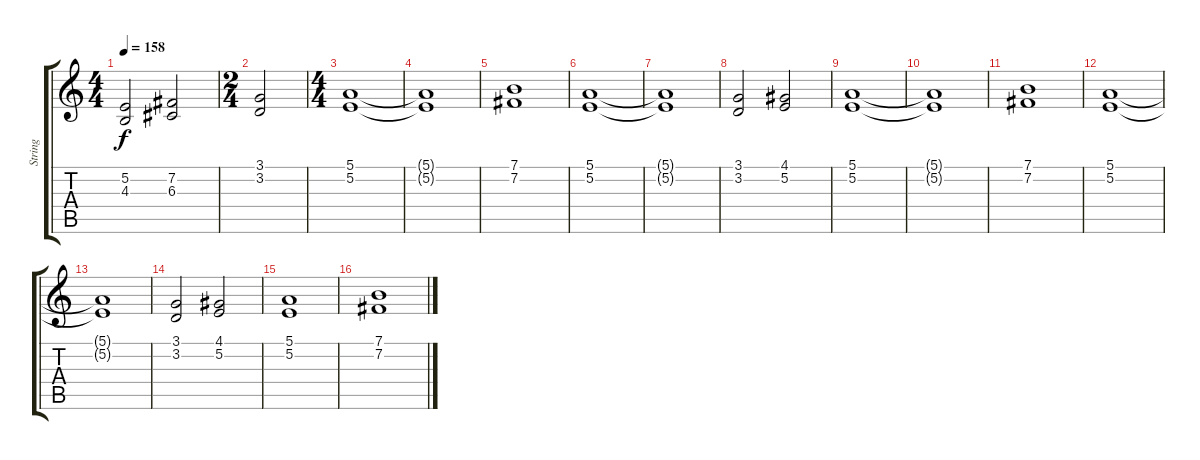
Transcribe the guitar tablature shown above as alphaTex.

\track ("String" "String") {instrument stringensemble1}
\staff {score tabs}
\tuning (E4 B3 G3 D3 A2 E2) {hide}
\ts (4 4)
\tempo 158
\clef g2
\ks c
(5.2 4.3).2{dy f} (7.2 6.3).2 |
\ts (2 4)
(3.1 3.2).2 |
\ts (4 4)
(5.1 5.2).1 |
(5.1{t} 5.2{t}).1 |
(7.1 7.2).1 |
(5.1 5.2).1 |
(5.1{t} 5.2{t}).1 |
(3.1 3.2).2 (4.1 5.2).2 |
(5.1 5.2).1 |
(5.1{t} 5.2{t}).1 |
(7.1 7.2).1 |
(5.1 5.2).1 |
(5.1{t} 5.2{t}).1 |
(3.1 3.2).2 (4.1 5.2).2 |
(5.1 5.2).1 |
(7.1 7.2).1
